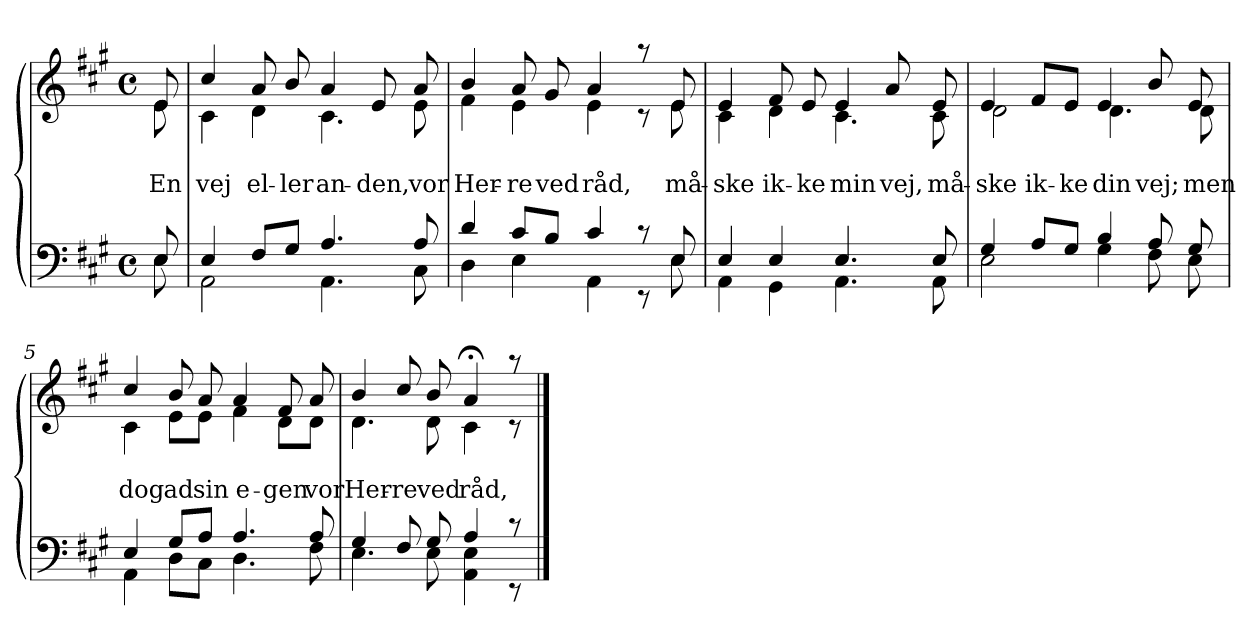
**kern	**kern	**text	**text
*part2	*part1	*part1	*part1
*staff2	*staff1	*staff1	*staff1
*clefF4	*clefG2	*	*
*k[f#c#g#]	*k[f#c#g#]	*	*
*A:	*A:	*	*
*M4/4	*M4/4	*	*
*met(c)	*met(c)	*	*
=	=	=	=
*^	*	*	*
!	!	!	!	!LO:LY:a
*	*	*^	*	*
8E/	8E\	8e/	8e\	.	En
=1X	=1X	=1X	=1X	=1X	=1X
!	!	!	!	!	!LO:LY:a
4E/	2AA\	4cc#/	4c#\	.	vej
!	!	!	!	!	!LO:LY:a
8F#/L	.	8a/	4d\	.	el-
!	!	!	!	!	!LO:LY:a
8G#/J	.	8b/	.	.	-ler
!	!	!	!	!	!LO:LY:a
4.A/	4.AA\	4a/	4.c#\	.	an-
!	!	!	!	!	!LO:LY:a
.	.	8e/	.	.	-den,
!	!	!	!	!	!LO:LY:a
8A/	8C#\	8a/	8e\	.	vor
=2X	=2X	=2X	=2X	=2X	=2X
!	!	!	!	!	!LO:LY:a
4d/	4D\	4b/	4f#\	.	Her-
!	!	!	!	!	!LO:LY:a
8c#/L	4E\	8a/	4e\	.	-re
!	!	!	!	!	!LO:LY:a
8B/J	.	8g#/	.	.	ved
!	!	!	!	!	!LO:LY:a
4c#/	4AA\	4a/	4e\	.	råd,
8rc	8rEE	8raa	8rc	.	.
!	!	!	!	!	!LO:LY:a
8E/	8E\	8e/	8e\	.	må-
=3X	=3X	=3X	=3X	=3X	=3X
!	!	!	!	!	!LO:LY:a
4E/	4AA\	4e/	4c#\	.	-ske
!	!	!	!	!	!LO:LY:a
4E/	4GG#\	8f#/	4d\	.	ik-
!	!	!	!	!	!LO:LY:a
.	.	8e/	.	.	-ke
!	!	!	!	!	!LO:LY:a
4.E/	4.AA\	4e/	4.c#\	.	min
!	!	!	!	!	!LO:LY:a
.	.	8a/	.	.	vej,
!	!	!	!	!	!LO:LY:a
8E/	8AA\	8e/	8c#\	.	må-
=4X	=4X	=4X	=4X	=4X	=4X
!	!	!	!	!	!LO:LY:a
4G#/	2E\	4e/	2d\	.	-ske
!	!	!	!	!	!LO:LY:a
8A/L	.	8f#/L	.	.	ik-
!	!	!	!	!	!LO:LY:a
8G#/J	.	8e/J	.	.	-ke
!	!	!	!	!	!LO:LY:a
4B/	4G#\	4e/	4.d\	.	din
!	!	!	!	!	!LO:LY:a
8A/	8F#\	8b/	.	.	vej;
!	!	!	!	!	!LO:LY:a
8G#/	8E\	8e/	8d\	.	men
=5X	=5X	=5X	=5X	=5X	=5X
!	!	!	!	!	!LO:LY:a
4E/	4AA\	4cc#/	4c#\	.	dog
!	!	!	!	!	!LO:LY:a
8G#/L	8D\L	8b/	8e\L	.	ad
!	!	!	!	!	!LO:LY:a
8A/J	8C#\J	8a/	8e\J	.	sin
!	!	!	!	!	!LO:LY:a
4.A/	4.D\	4a/	4f#\	.	e-
!	!	!	!	!	!LO:LY:a
.	.	8f#/	8d\L	.	-gen
!	!	!	!	!	!LO:LY:a
8A/	8F#\	8a/	8d\J	.	vor
=6X	=6X	=6X	=6X	=6X	=6X
!	!	!	!	!	!LO:LY:a
4G#/	4.E\	4b/	4.d\	.	Her-
!	!	!	!	!	!LO:LY:a
8F#/	.	8cc#/	.	.	-re
!	!	!	!	!	!LO:LY:a
8G#/	8E\	8b/	8d\	.	ved
!	!	!	!	!	!LO:LY:a
4A/	4AA\ 4E\	4a;</	4c#\	.	råd,
8rc	8rEE	8raa	8rc	.	.
*v	*v	*	*	*	*
*	*v	*v	*	*
==	==	==	==
*-	*-	*-	*-
